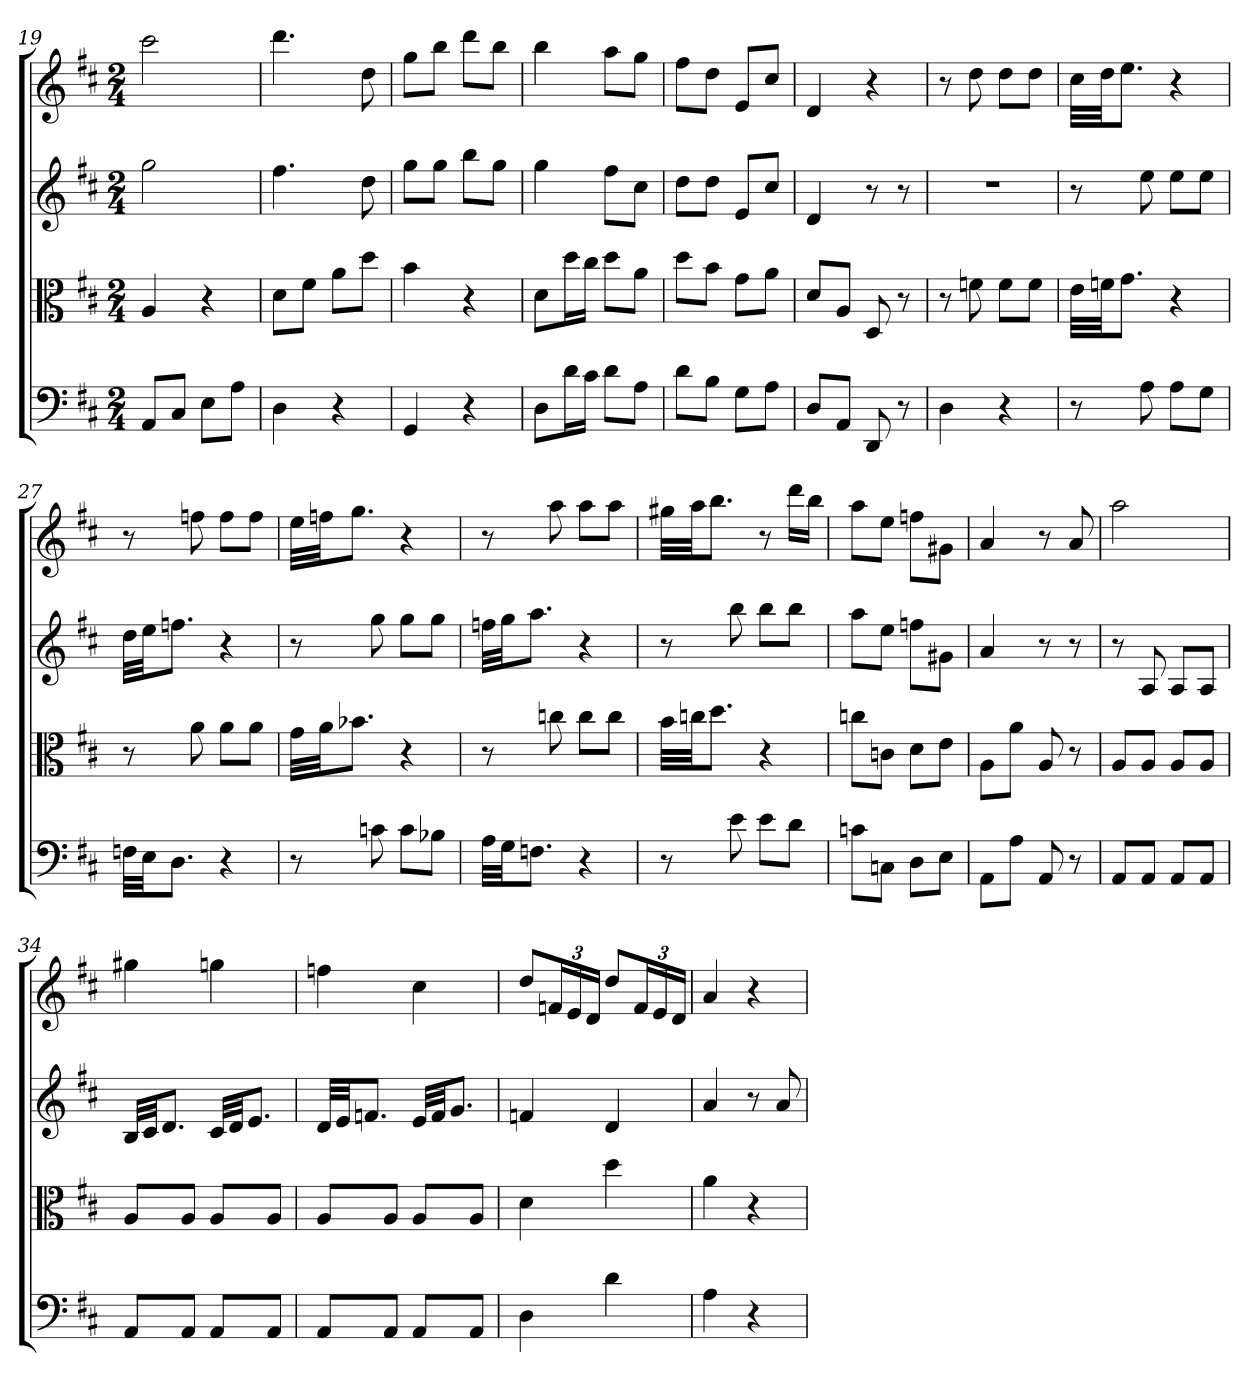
**kern	**kern	**kern	**kern
*part4	*part3	*part2	*part1
*staff4	*staff3	*staff2	*staff1
*clefF4	*clefC3	*	*
*k[f#c#]	*k[f#c#]	*k[f#c#]	*k[f#c#]
*D:	*D:	*D:	*D:
*M2/4	*M2/4	*M2/4	*M2/4
=19	=19	=19	=19
8AA/L	4A	2gg	2ccc#
8C#/J	.	.	.
8E\L	4r	.	.
8A\J	.	.	.
=20	=20	=20	=20
4D	8d\L	4.ff#	4.ddd
.	8f#\J	.	.
4r	8a\L	.	.
.	8dd\J	8dd	8dd
=21	=21	=21	=21
4GG	4b	8ggL	8ggL
.	.	8ggJ	8bbJ
4r	4r	8bbL	8dddL
.	.	8ggJ	8bbJ
=22	=22	=22	=22
8D\L	8d\L	4gg	4bb
16d\L	16dd\L	.	.
16c#\JJ	16cc#\JJ	.	.
8d\L	8dd\L	8ff#L	8aaL
8A\J	8a\J	8cc#J	8ggJ
=23	=23	=23	=23
8d\L	8dd\L	8ddL	8ff#L
8B\J	8b\J	8ddJ	8ddJ
8G\L	8g\L	8eL	8eL
8A\J	8a\J	8cc#J	8cc#J
=24	=24	=24	=24
8D/L	8d/L	4d	4d
8AA/J	8A/J	.	.
8DD	8D	8r	4r
8r	8r	8r	.
=25	=25	=25	=25
4D	8r	2r	8r
.	8fn	.	8dd
4r	8f\L	.	8ddL
.	8f\J	.	8ddJ
=26	=26	=26	=26
8r	32e\LLL	8r	32cc#LLL
.	32fn\JJ	.	32ddJJ
.	8.g\J	.	8.eeJ
8A	.	8ee	.
8A\L	4r	8eeL	4r
8G\J	.	8eeJ	.
=27	=27	=27	=27
32Fn\LLL	8r	32ddLLL	8r
32E\JJ	.	32eeJJ	.
8.D\J	.	8.ffnJ	.
.	8a	.	8ffn
4r	8a\L	4r	8ffL
.	8a\J	.	8ffJ
=28	=28	=28	=28
8r	32g\LLL	8r	32eeLLL
.	32a\JJ	.	32ffnJJ
.	8.b-X\J	.	8.ggJ
8cn	.	8gg	.
8c\L	4r	8ggL	4r
8B-X\J	.	8ggJ	.
=29	=29	=29	=29
32A\LLL	8r	32ffnLLL	8r
32G\JJ	.	32ggJJ	.
8.Fn\J	.	8.aaJ	.
.	8ccn	.	8aa
4r	8cc\L	4r	8aaL
.	8cc\J	.	8aaJ
=30	=30	=30	=30
8r	32b\LLL	8r	32gg#XLLL
.	32ccn\JJ	.	32aaJJ
.	8.dd\J	.	8.bbJ
8e	.	8bb	.
8e\L	4r	8bbL	8r
8d\J	.	8bbJ	16dddLL
.	.	.	16bbJJ
=31	=31	=31	=31
8cn\L	8ccn\L	8aaL	8aaL
8Cn\J	8cn\J	8eeJ	8eeJ
8D\L	8d\L	8ffnL	8ffnL
8E\J	8e\J	8g#XJ	8g#XJ
=32	=32	=32	=32
8AA\L	8A\L	4a	4a
8A\J	8a\J	.	.
8AA	8A	8r	8r
8r	8r	8r	8a
=33	=33	=33	=33
8AA/L	8A/L	8r	2aa
8AA/J	8A/J	8A	.
8AA/L	8A/L	8AL	.
8AA/J	8A/J	8AJ	.
=34	=34	=34	=34
8AA/L	8A/L	32BLLL	4gg#X
.	.	32c#JJ	.
.	.	8.dJ	.
8AA/J	8A/J	.	.
8AA/L	8A/L	32c#LLL	4ggn
.	.	32dJJ	.
.	.	8.eJ	.
8AA/J	8A/J	.	.
=35	=35	=35	=35
8AA/L	8A/L	32dLLL	4ffn
.	.	32eJJ	.
.	.	8.fnJ	.
8AA/J	8A/J	.	.
8AA/L	8A/L	32eLLL	4cc#
.	.	32fJJ	.
.	.	8.gJ	.
8AA/J	8A/J	.	.
=36	=36	=36	=36
4D	4d	4fn	8ddL
.	.	.	24fnL
.	.	.	24e
.	.	.	24dJJ
4d	4dd	4d	8ddL
.	.	.	24fL
.	.	.	24e
.	.	.	24dJJ
=37	=37	=37	=37
4A	4a	4a	4a
4r	4r	8r	4r
.	.	8a	.
=	=	=	=
*-	*-	*-	*-
